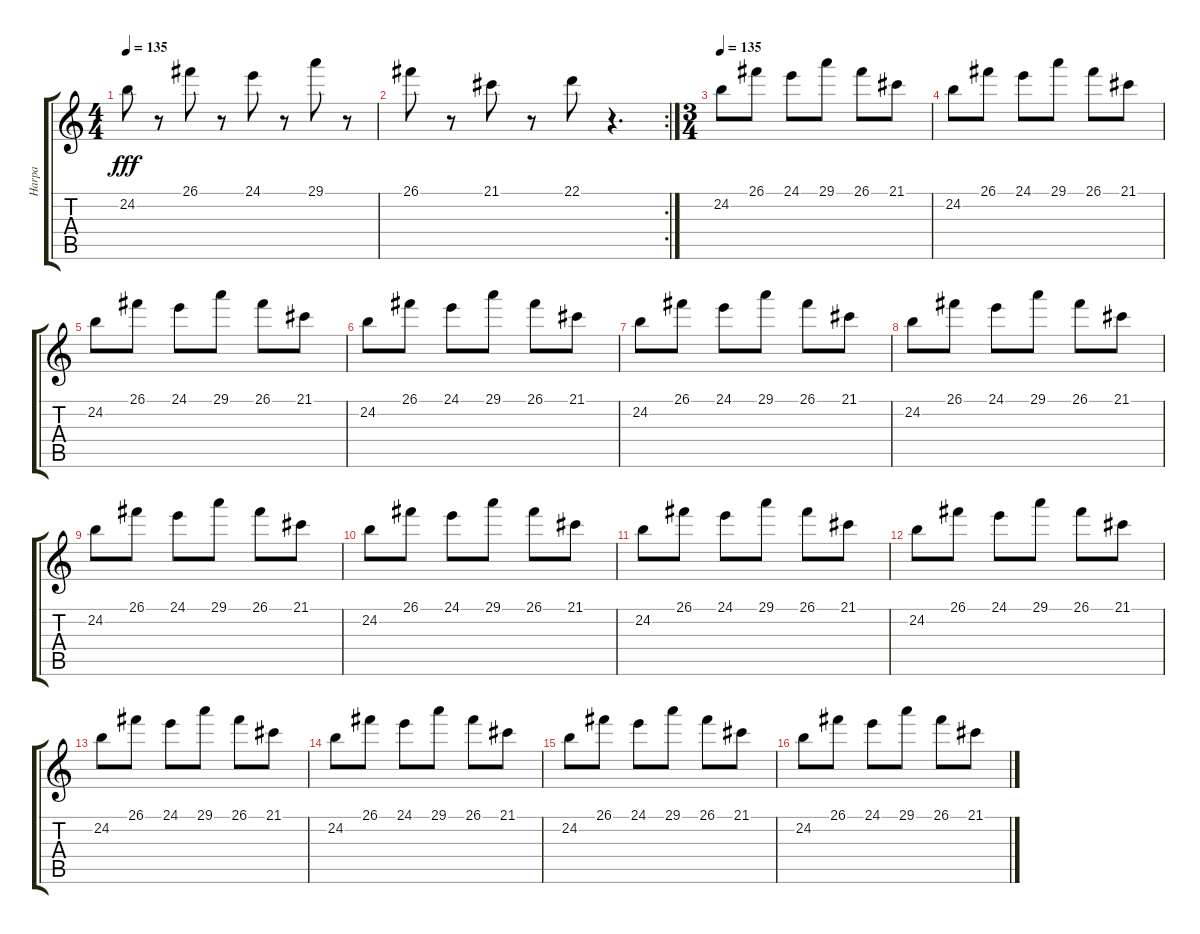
\track ("Harpa" "Harpa") {instrument fx8scifi}
\staff {score tabs}
\tuning (E4 B3 G3 D3 A2 E2) {hide}
\ts (4 4)
\tempo 135
\tempo 28
\tempo 135
\clef g2
\ks c
24.2.8{dy fff instrument fx8scifi} r.8 26.1.8 r.8 24.1.8 r.8 29.1.8 r.8 |
\rc 2
26.1.8 r.8 21.1.8 r.8 22.1.8 r.4{d} |
\ts (3 4)
\tempo 135
24.2.8{volume 8} 26.1.8 24.1.8 29.1.8 26.1.8 21.1.8 |
24.2.8{volume 9} 26.1.8 24.1.8 29.1.8 26.1.8{volume 10} 21.1.8 |
24.2.8 26.1.8 24.1.8 29.1.8{volume 11} 26.1.8 21.1.8 |
24.2.8 26.1.8 24.1.8 29.1.8{volume 12} 26.1.8 21.1.8 |
24.2.8 26.1.8 24.1.8 29.1.8 26.1.8 21.1.8 |
24.2.8 26.1.8 24.1.8 29.1.8 26.1.8 21.1.8 |
24.2.8 26.1.8 24.1.8 29.1.8 26.1.8 21.1.8 |
24.2.8 26.1.8 24.1.8 29.1.8 26.1.8 21.1.8 |
24.2.8 26.1.8 24.1.8 29.1.8 26.1.8 21.1.8 |
24.2.8 26.1.8 24.1.8 29.1.8 26.1.8 21.1.8 |
24.2.8 26.1.8 24.1.8 29.1.8 26.1.8 21.1.8 |
24.2.8 26.1.8 24.1.8 29.1.8 26.1.8 21.1.8 |
24.2.8 26.1.8 24.1.8 29.1.8 26.1.8 21.1.8 |
24.2.8 26.1.8 24.1.8 29.1.8 26.1.8 21.1.8
